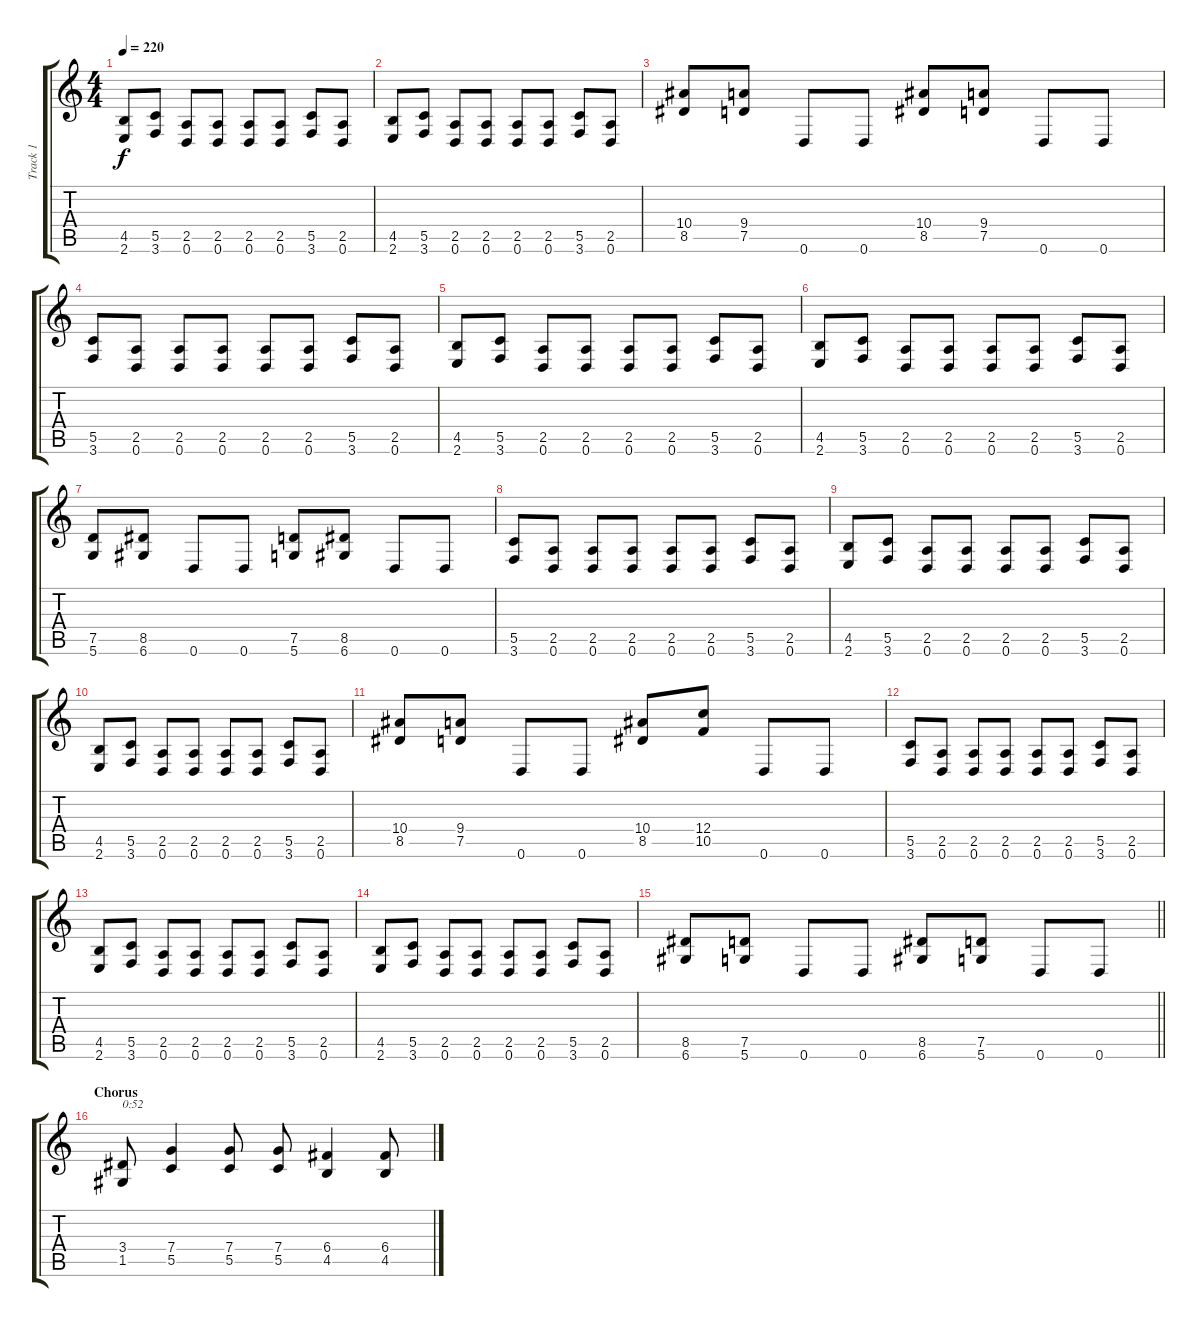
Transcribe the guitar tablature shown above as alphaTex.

\track ("Track 1" "Track 1") {instrument distortionguitar}
\staff {score tabs}
\tuning (D4 A3 F3 C3 G2 D2) {hide}
\ts (4 4)
\tempo 220
\clef g2
\ks c
(4.5 2.6).8{dy f} (5.5 3.6).8 (2.5 0.6).8 (2.5 0.6).8 (2.5 0.6).8 (2.5 0.6).8 (5.5 3.6).8 (2.5 0.6).8 |
(4.5 2.6).8 (5.5 3.6).8 (2.5 0.6).8 (2.5 0.6).8 (2.5 0.6).8 (2.5 0.6).8 (5.5 3.6).8 (2.5 0.6).8 |
(10.4 8.5).8 (9.4 7.5).8 0.6.8 0.6.8 (10.4 8.5).8 (9.4 7.5).8 0.6.8 0.6.8 |
(5.5 3.6).8 (2.5 0.6).8 (2.5 0.6).8 (2.5 0.6).8 (2.5 0.6).8 (2.5 0.6).8 (5.5 3.6).8 (2.5 0.6).8 |
(4.5 2.6).8 (5.5 3.6).8 (2.5 0.6).8 (2.5 0.6).8 (2.5 0.6).8 (2.5 0.6).8 (5.5 3.6).8 (2.5 0.6).8 |
(4.5 2.6).8 (5.5 3.6).8 (2.5 0.6).8 (2.5 0.6).8 (2.5 0.6).8 (2.5 0.6).8 (5.5 3.6).8 (2.5 0.6).8 |
(7.5 5.6).8 (8.5 6.6).8 0.6.8 0.6.8 (7.5 5.6).8 (8.5 6.6).8 0.6.8 0.6.8 |
(5.5 3.6).8 (2.5 0.6).8 (2.5 0.6).8 (2.5 0.6).8 (2.5 0.6).8 (2.5 0.6).8 (5.5 3.6).8 (2.5 0.6).8 |
(4.5 2.6).8 (5.5 3.6).8 (2.5 0.6).8 (2.5 0.6).8 (2.5 0.6).8 (2.5 0.6).8 (5.5 3.6).8 (2.5 0.6).8 |
(4.5 2.6).8 (5.5 3.6).8 (2.5 0.6).8 (2.5 0.6).8 (2.5 0.6).8 (2.5 0.6).8 (5.5 3.6).8 (2.5 0.6).8 |
(10.4 8.5).8 (9.4 7.5).8 0.6.8 0.6.8 (10.4 8.5).8 (12.4 10.5).8 0.6.8 0.6.8 |
(5.5 3.6).8 (2.5 0.6).8 (2.5 0.6).8 (2.5 0.6).8 (2.5 0.6).8 (2.5 0.6).8 (5.5 3.6).8 (2.5 0.6).8 |
(4.5 2.6).8 (5.5 3.6).8 (2.5 0.6).8 (2.5 0.6).8 (2.5 0.6).8 (2.5 0.6).8 (5.5 3.6).8 (2.5 0.6).8 |
(4.5 2.6).8 (5.5 3.6).8 (2.5 0.6).8 (2.5 0.6).8 (2.5 0.6).8 (2.5 0.6).8 (5.5 3.6).8 (2.5 0.6).8 |
\barLineRight lightlight
(8.5 6.6).8 (7.5 5.6).8 0.6.8 0.6.8 (8.5 6.6).8 (7.5 5.6).8 0.6.8 0.6.8 |
\section ("" "Chorus")
(3.4 1.5).8{txt "0:52"} (7.4 5.5).4 (7.4 5.5).8 (7.4 5.5).8 (6.4 4.5).4 (6.4 4.5).8
